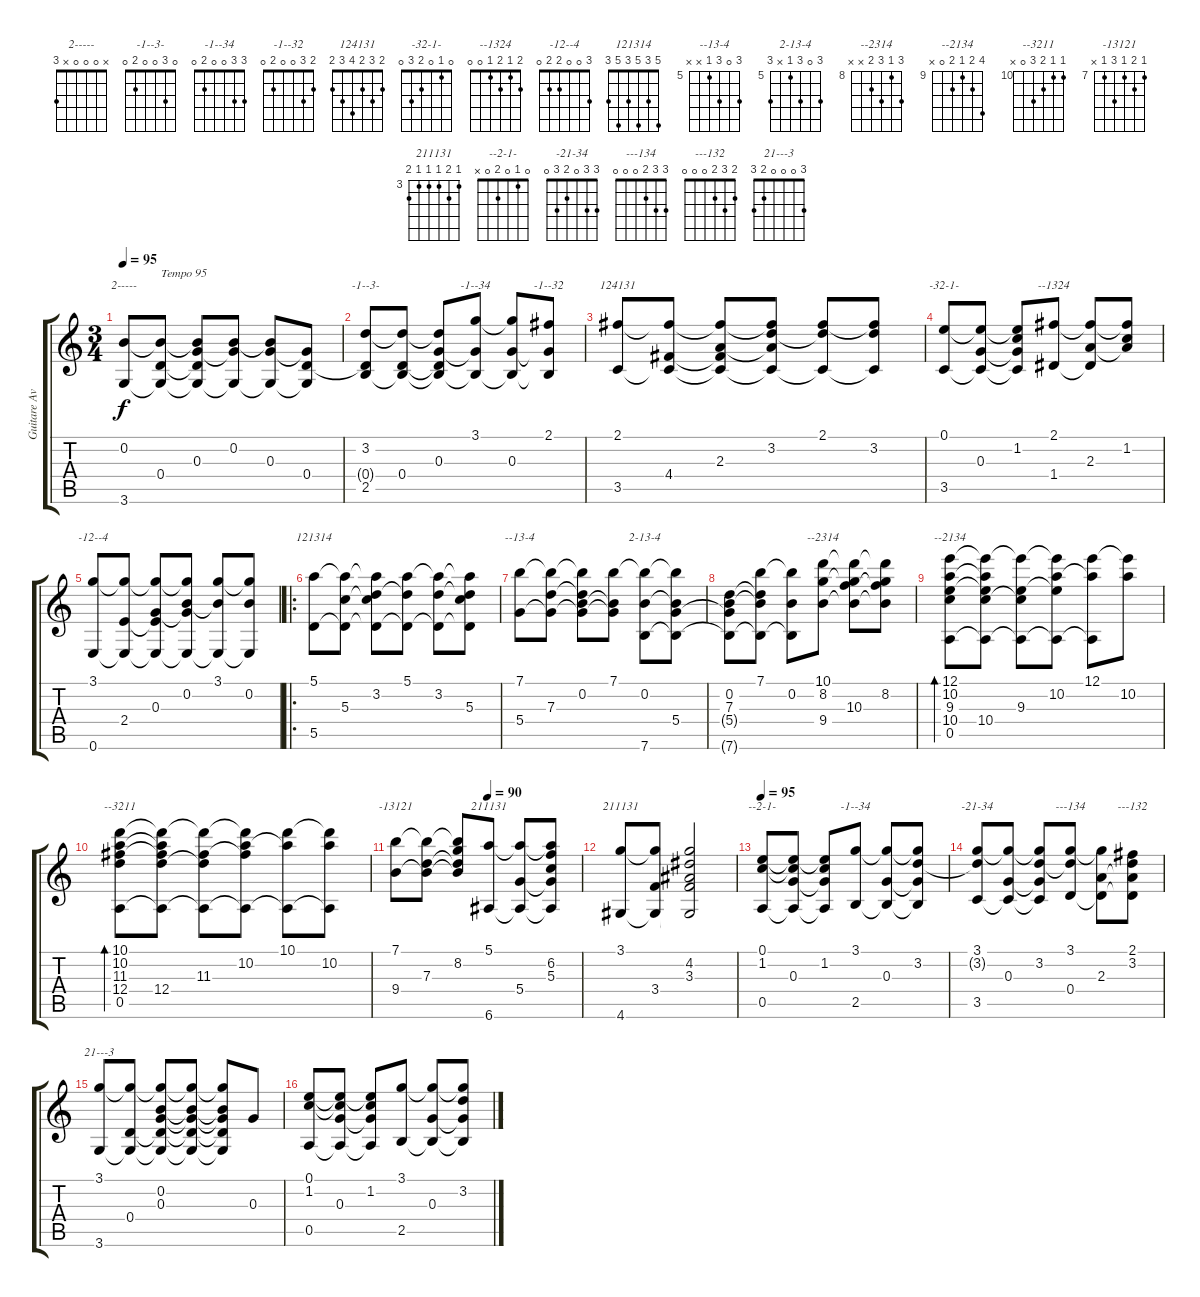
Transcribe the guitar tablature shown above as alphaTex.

\track ("Guitare Avril 2000" "Guitare Av") {instrument acousticguitarnylon}
\staff {score tabs}
\tuning (E4 B3 G3 D3 A2 E2) {hide}
\chord ("2-----" x 0 0 0 x 3)
\chord ("-1--3-" 0 3 0 0 2 0)
\chord ("-1--34" 3 3 0 0 2 x)
\chord ("-1--32" 2 3 0 0 2 0)
\chord ("124131" 2 3 2 4 3 2)
\chord ("-32-1-" 0 1 0 2 3 0)
\chord ("--1324" 2 1 2 1 0 0)
\chord ("-12--4" 3 0 0 2 2 0)
\chord ("121314" 5 3 5 3 5 3)
\chord ("--13-4" 7 0 7 5 x x) {firstfret 5}
\chord ("2-13-4" 7 0 7 5 x 7) {firstfret 5}
\chord ("--2314" 10 8 10 9 x x) {firstfret 8}
\chord ("--2134" 12 10 9 10 0 x) {firstfret 9}
\chord ("--3211" 10 10 11 12 0 x) {firstfret 10}
\chord ("-13121" 7 8 7 9 7 x) {firstfret 7}
\chord ("211131" 5 6 5 5 5 6) {firstfret 5}
\chord ("211131" 3 4 3 3 3 4) {firstfret 3}
\chord ("--2-1-" 0 1 0 2 0 x)
\chord ("-1--34" 3 3 0 0 2 0)
\chord ("-21-34" 3 3 0 2 3 0)
\chord ("---134" 3 3 2 0 0 0)
\chord ("---132" 2 3 2 0 0 0)
\chord ("21---3" 3 0 0 0 2 3)
\ts (3 4)
\tempo 95
\clef g2
\ks c
(0.2 3.6).8{ch "2-----" dy f instrument acousticguitarnylon} (0.2{t} 0.4 3.6{t}).8{txt "Tempo 95"} (0.2{t} 0.3 0.4{t} 3.6{t}).8 (0.2 0.3{t} 3.6{t}).8 (0.2{t} 0.3 3.6{t}).8 (0.3{t} 0.4 3.6{t}).8 |
(3.2 0.4{t} 2.5).8{ch "-1--3-"} (3.2{t} 0.4 2.5{t}).8 (3.2{t} 0.3 0.4{t} 2.5{t}).8 (3.1 0.3{t} 2.5{t}).8{ch "-1--34"} (3.1{t} 0.3 2.5{t}).8 (2.1 0.3{t} 2.5{t}).8{ch "-1--32"} |
(2.1 3.5).8{ch "124131"} (2.1{t} 4.4 3.5{t}).8 (2.1{t} 2.3 4.4{t} 3.5{t}).8 (2.1{t} 3.2 2.3{t} 3.5{t}).8 (2.1 3.2{t} 3.5{t}).8 (2.1{t} 3.2 3.5{t}).8 |
(0.1 3.5).8{ch "-32-1-"} (0.1{t} 0.3 3.5{t}).8 (0.1{t} 1.2 0.3{t} 3.5{t}).8 (2.1 1.4).8{ch "--1324"} (2.1{t} 2.3 1.4{t}).8 (2.1{t} 1.2 2.3{t}).8 |
(3.1 0.6).8{ch "-12--4"} (3.1{t} 2.4 0.6{t}).8 (3.1{t} 0.3 2.4{t} 0.6{t}).8 (3.1{t} 0.2 0.3{t} 0.6{t}).8 (3.1 0.2{t} 0.6{t}).8 (3.1{t} 0.2 0.6{t}).8 |
\ro
(5.1 5.5).8{ch "121314"} (5.1{t} 5.3 5.5{t}).8 (5.1{t} 3.2 5.3{t} 5.5{t}).8 (5.1 3.2{t} 5.5{t}).8 (5.1{t} 3.2 5.5{t}).8 (5.1{t} 3.2{t} 5.3 5.5{t}).8 |
(7.1 5.4).8{ch "--13-4"} (7.1{t} 7.3 5.4{t}).8 (7.1{t} 0.2 7.3{t} 5.4{t}).8 (7.1 0.2{t} 5.4{t}).8 (7.1{t} 0.2 7.6).8{ch "2-13-4"} (7.1{t} 0.2{t} 5.4 7.6{t}).8 |
(0.2 7.3 5.4{t} 7.6{t}).8 (7.1 0.2{t} 7.3{t} 7.6{t}).8 (7.1{t} 0.2 7.6{t}).8 (10.1 8.2 9.4).8{ch "--2314"} (10.1{t} 8.2{t} 10.3 9.4{t}).8 (10.1{t} 8.2 10.3{t} 9.4{t}).8 |
(12.1 10.2 9.3 10.4 0.5).8{bd 120 ch "--2134"} (12.1{t} 10.2{t} 9.3{t} 10.4 0.5{t}).8 (12.1{t} 9.3 10.4{t} 0.5{t}).8 (12.1{t} 10.2 9.3{t} 0.5{t}).8 (12.1 10.2{t} 0.5{t}).8 (12.1{t} 10.2).8 |
(10.1 10.2 11.3 12.4 0.5).8{bd 120 ch "--3211"} (10.1{t} 10.2{t} 11.3{t} 12.4 0.5{t}).8 (10.1{t} 11.3 12.4{t} 0.5{t}).8 (10.1{t} 10.2 11.3{t} 0.5{t}).8 (10.1 10.2{t} 0.5{t}).8 (10.1{t} 10.2 0.5{t}).8 |
\tempo (90 0.5)
(7.1 9.4).8{ch "-13121"} (7.1{t} 7.3 9.4{t}).8 (7.1{t} 8.2 7.3{t} 9.4{t}).8 (5.1 6.6).8{ch "211131"} (5.1{t} 5.4 6.6{t}).8 (5.1{t} 6.2 5.3 5.4{t} 6.6{t}).8 |
(3.1 4.6).8{ch "211131"} (3.1{t} 3.4 4.6{t}).8 (3.1{t} 4.2 3.3 3.4{t} 4.6{t}).2 |
\tempo 95
(0.1 1.2 0.5).8{ch "--2-1-"} (0.1{t} 1.2{t} 0.3 0.5{t}).8 (0.1{t} 1.2 0.3{t} 0.5{t}).8 (3.1 2.5).8{ch "-1--34"} (3.1{t} 0.3 2.5{t}).8 (3.1{t} 3.2 0.3{t} 2.5{t}).8 |
(3.1 3.2{t} 3.5).8{ch "-21-34"} (3.1{t} 0.3 3.5{t}).8 (3.1{t} 3.2 0.3{t} 3.5{t}).8 (3.1 3.2{t} 0.4).8{ch "---134"} (3.1{t} 2.3 0.4{t}).8 (2.1 3.2 2.3{t} 0.4{t}).8{ch "---132"} |
(3.1 3.6).8{ch "21---3"} (3.1{t} 0.4 3.6{t}).8 (3.1{t} 0.2 0.3 0.4{t} 3.6{t}).8 (3.1{t} 0.2{t} 0.3{t} 0.4{t} 3.6{t}).8 (3.1{t} 0.2{t} 0.3{t} 0.4{t} 3.6{t}).8 0.3.8 |
(0.1 1.2 0.5).8 (0.1{t} 1.2{t} 0.3 0.5{t}).8 (0.1{t} 1.2 0.3{t} 0.5{t}).8 (3.1 2.5).8 (3.1{t} 0.3 2.5{t}).8 (3.1{t} 3.2 0.3{t} 2.5{t}).8
